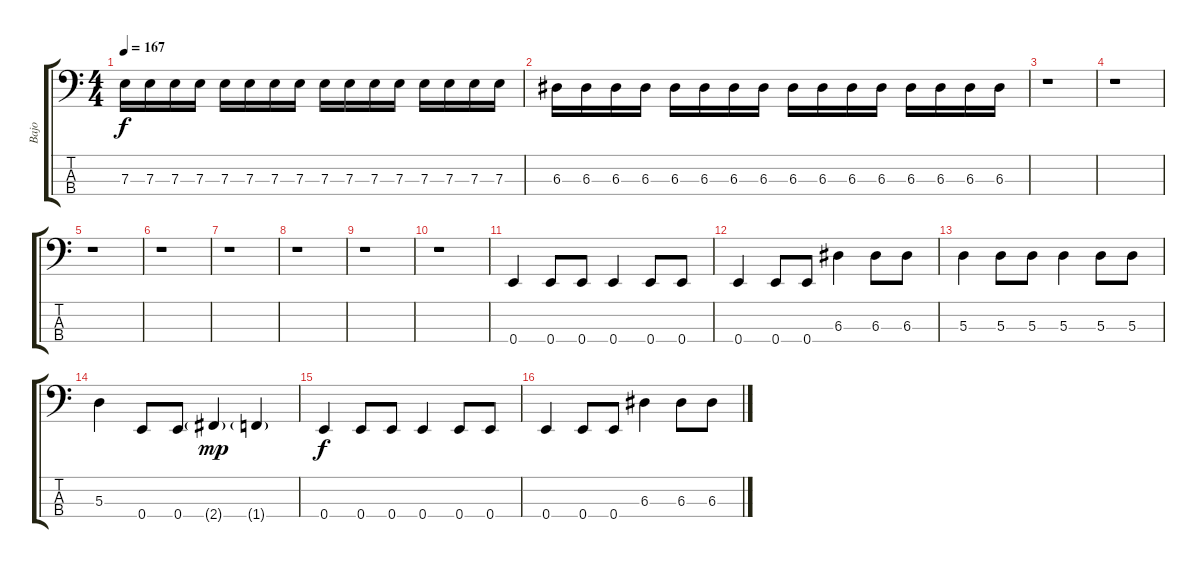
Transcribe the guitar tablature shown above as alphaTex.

\track ("Bajo" "Bajo") {instrument electricbasspick}
\staff {score tabs}
\tuning (G2 D2 A1 E1) {hide}
\ts (4 4)
\tempo 167
\clef f4
\ks c
7.3.16{dy f} 7.3.16 7.3.16 7.3.16 7.3.16 7.3.16 7.3.16 7.3.16 7.3.16 7.3.16 7.3.16 7.3.16 7.3.16 7.3.16 7.3.16 7.3.16 |
6.3.16 6.3.16 6.3.16 6.3.16 6.3.16 6.3.16 6.3.16 6.3.16 6.3.16 6.3.16 6.3.16 6.3.16 6.3.16 6.3.16 6.3.16 6.3.16 |
r.1 |
r.1 |
r.1 |
r.1 |
r.1 |
r.1 |
r.1 |
r.1 |
0.4.4 0.4.8 0.4.8 0.4.4 0.4.8 0.4.8 |
0.4.4 0.4.8 0.4.8 6.3.4 6.3.8 6.3.8 |
5.3.4 5.3.8 5.3.8 5.3.4 5.3.8 5.3.8 |
5.3.4 0.4.8 0.4.8 2.4{g}.4{dy mp} 1.4{g}.4 |
0.4.4{dy f} 0.4.8 0.4.8 0.4.4 0.4.8 0.4.8 |
0.4.4 0.4.8 0.4.8 6.3.4 6.3.8 6.3.8
